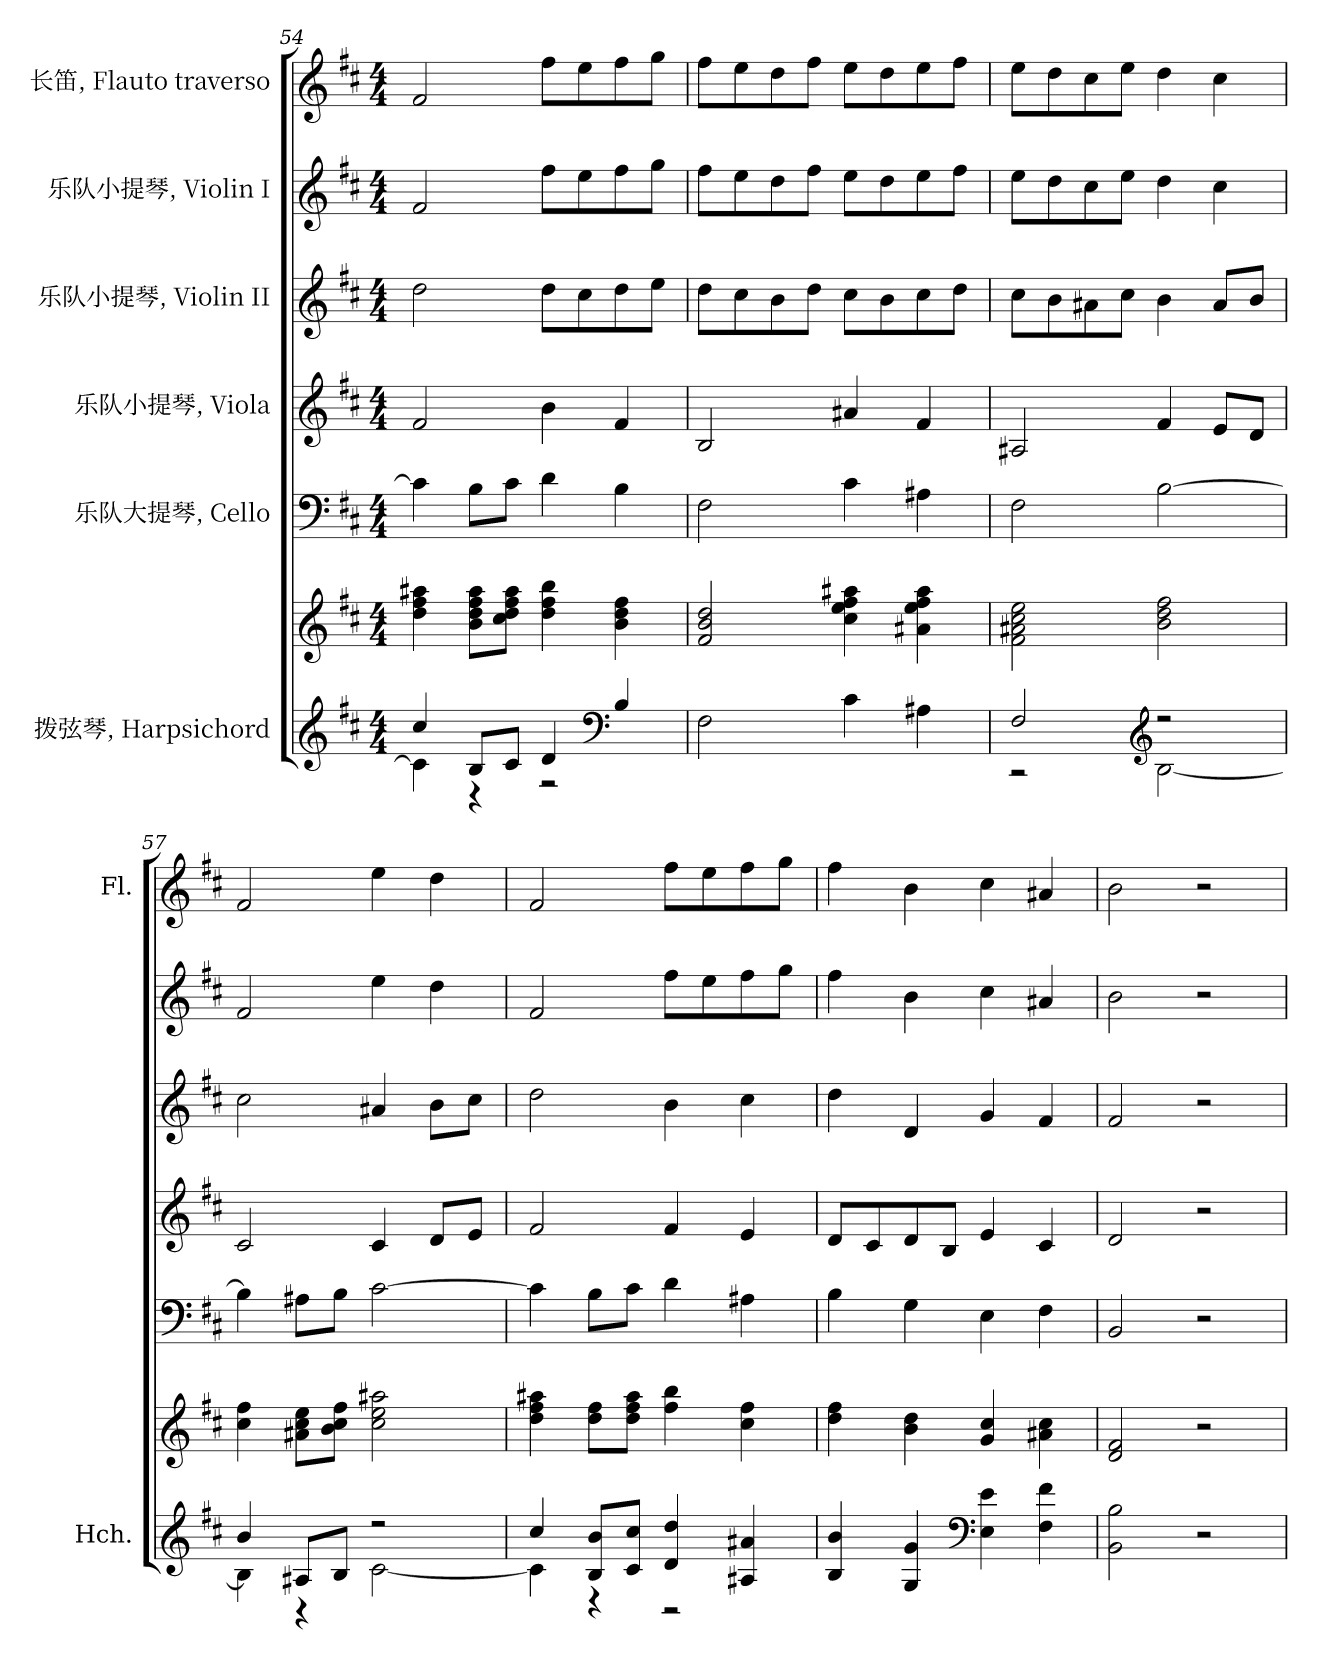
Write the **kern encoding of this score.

**kern	**kern	**kern	**kern	**kern	**kern	**kern
*part6	*part6	*part5	*part4	*part3	*part2	*part1
*staff7	*staff6	*staff5	*staff4	*staff3	*staff2	*staff1
*I"拨弦琴, Harpsichord	*	*I"乐队大提琴, Cello	*I"乐队小提琴, Viola	*I"乐队小提琴, Violin II	*I"乐队小提琴, Violin I	*I"长笛, Flauto traverso
*I'Hch.	*	*	*	*	*	*I'Fl.
*clefG2	*clefG2	*clefF4	*clefG2	*clefG2	*clefG2	*clefG2
*k[f#c#]	*k[f#c#]	*k[f#c#]	*k[f#c#]	*k[f#c#]	*k[f#c#]	*k[f#c#]
*M4/4	*M4/4	*M4/4	*M4/4	*M4/4	*M4/4	*M4/4
=54	=54	=54	=54	=54	=54	=54
*^	*	*	*	*	*	*
4cc#/	4c#\]	4dd\ 4ff#\ 4aa#X\	4c#\]	2f#/	2dd\	2f#/	2f#/
8B/L	4r	8b\ 8dd\ 8ff#\ 8aa#\L	8B\L	.	.	.	.
8c#/J	.	8cc#\ 8dd\ 8ff#\ 8aa#\J	8c#\J	.	.	.	.
4d/	2r	4dd\ 4ff#\ 4bb\	4d\	4b\	8dd\L	8ff#\L	8ff#\L
.	.	.	.	.	8cc#\	8ee\	8ee\
*clefF4	*	*	*	*	*	*	*
4B/	.	4b\ 4dd\ 4ff#\	4B\	4f#/	8dd\	8ff#\	8ff#\
.	.	.	.	.	8ee\J	8gg\J	8gg\J
*v	*v	*	*	*	*	*	*
!!LO:PB:g=z
=55	=55	=55	=55	=55	=55	=55
2F#\	2f#/ 2b/ 2dd/	2F#\	2B/	8dd\L	8ff#\L	8ff#\L
.	.	.	.	8cc#\	8ee\	8ee\
.	.	.	.	8b\	8dd\	8dd\
.	.	.	.	8dd\J	8ff#\J	8ff#\J
4c#\	4cc#\ 4ee\ 4ff#\ 4aa#X\	4c#\	4a#X/	8cc#\L	8ee\L	8ee\L
.	.	.	.	8b\	8dd\	8dd\
4A#X\	4a#X\ 4ee\ 4ff#\ 4aa#\	4A#X\	4f#/	8cc#\	8ee\	8ee\
.	.	.	.	8dd\J	8ff#\J	8ff#\J
=56	=56	=56	=56	=56	=56	=56
*^	*	*	*	*	*	*
2F#/	2r	2f#\ 2a#X\ 2cc#\ 2ee\	2F#\	2A#X/	8cc#\L	8ee\L	8ee\L
.	.	.	.	.	8b\	8dd\	8dd\
.	.	.	.	.	8a#X\	8cc#\	8cc#\
.	.	.	.	.	8cc#\J	8ee\J	8ee\J
*clefG2	*	*	*	*	*	*	*
2r	[2B\	2b\ 2dd\ 2ff#\	[2B\	4f#/	4b\	4dd\	4dd\
.	.	.	.	8e/L	8a#/L	4cc#\	4cc#\
.	.	.	.	8d/J	8b/J	.	.
=57	=57	=57	=57	=57	=57	=57	=57
4b/	4B\]	4cc#\ 4ff#\	4B\]	2c#/	2cc#\	2f#/	2f#/
8A#X/L	4r	8a#X\ 8cc#\ 8ee\L	8A#X\L	.	.	.	.
8B/J	.	8b\ 8cc#\ 8ff#\J	8B\J	.	.	.	.
2r	[2c#\	2cc#\ 2ee\ 2aa#X\	[2c#\	4c#/	4a#X/	4ee\	4ee\
.	.	.	.	8d/L	8b\L	4dd\	4dd\
.	.	.	.	8e/J	8cc#\J	.	.
=58	=58	=58	=58	=58	=58	=58	=58
4cc#/	4c#\]	4dd\ 4ff#\ 4aa#X\	4c#\]	2f#/	2dd\	2f#/	2f#/
8B/ 8b/L	4r	8dd\ 8ff#\L	8B\L	.	.	.	.
8c#/ 8cc#/J	.	8dd\ 8ff#\ 8aa#\J	8c#\J	.	.	.	.
4d/ 4dd/	2r	4ff#\ 4bb\	4d\	4f#/	4b\	8ff#\L	8ff#\L
.	.	.	.	.	.	8ee\	8ee\
4A#X/ 4a#X/	.	4cc#\ 4ff#\	4A#X\	4e/	4cc#\	8ff#\	8ff#\
.	.	.	.	.	.	8gg\J	8gg\J
*v	*v	*	*	*	*	*	*
!!LO:PB:g=z
=59	=59	=59	=59	=59	=59	=59
4B/ 4b/	4dd\ 4ff#\	4B\	8d/L	4dd\	4ff#\	4ff#\
.	.	.	8c#/	.	.	.
*	*	*	*	*	*	*MM136
4G/ 4g/	4b\ 4dd\	4G\	8d/	4d/	4b\	4b\
.	.	.	8B/J	.	.	.
*clefF4	*	*	*	*	*	*
*	*	*	*	*	*	*MM128
4E\ 4e\	4g/ 4cc#/	4E\	4e/	4g/	4cc#\	4cc#\
*	*	*	*	*	*	*MM120
4F#\ 4f#\	4a#X\ 4cc#\	4F#\	4c#/	4f#/	4a#X/	4a#X/
=60	=60	=60	=60	=60	=60	=60
*	*	*	*	*	*	*MM112
2BB\ 2B\	2d/ 2f#/	2BB/	2d/	2f#/	2b\	2b\
*	*	*	*	*	*	*MM48
2r	2r	2r	2r	2r	2r	2r
=	=	=	=	=	=	=
*-	*-	*-	*-	*-	*-	*-
